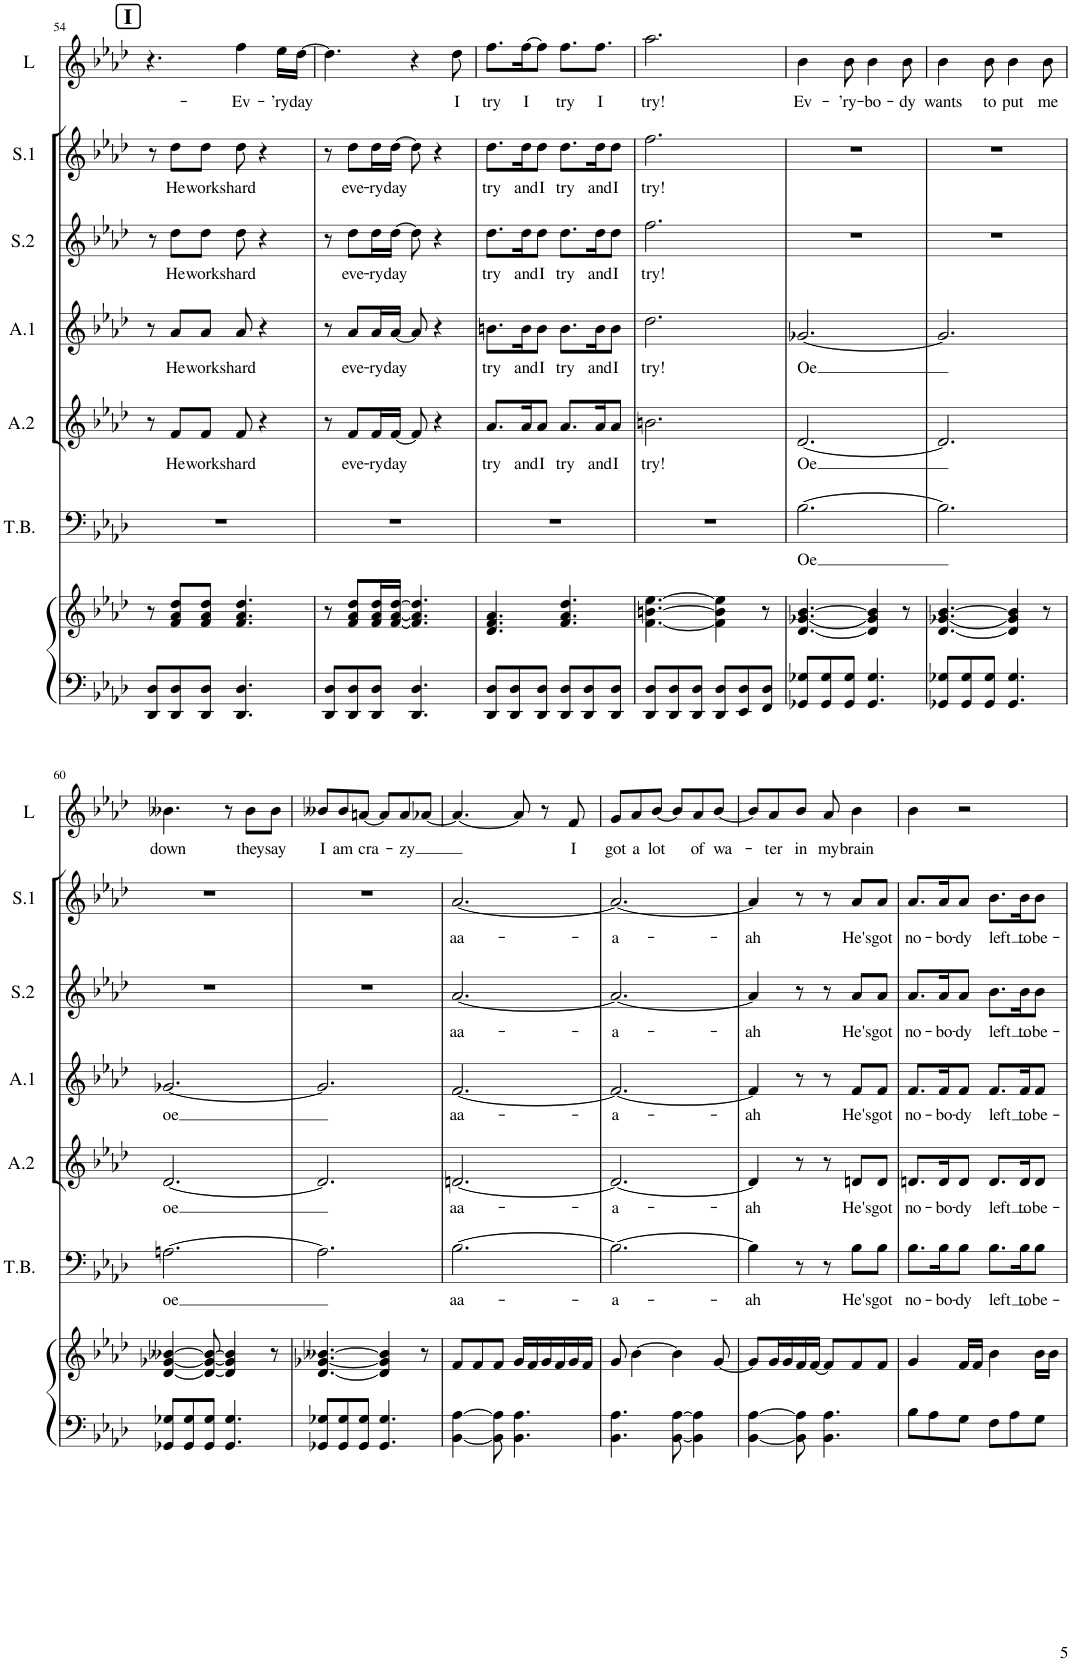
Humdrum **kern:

**kern	**kern	**kern	**text	**kern	**text	**kern	**text	**kern	**text	**kern	**text	**kern	**text
*part7	*part7	*part6	*part6	*part5	*part5	*part4	*part4	*part3	*part3	*part2	*part2	*part1	*part1
*staff8	*staff7	*staff6	*staff6	*staff5	*staff5	*staff4	*staff4	*staff3	*staff3	*staff2	*staff2	*staff1	*staff1
*I"Piano	*	*I"Tenor Bas	*	*I"Alt 2	*	*I"Alt 1	*	*I"Soprano 2	*	*I"Soprano 1	*	*I"Lead	*
*I'Pno	*	*I'T.B.	*	*I'A.2	*	*I'A.1	*	*I'S.2	*	*I'S.1	*	*I'L	*
!!LO:PB:g=z
*clefF4	*clefG2	*clefF4	*	*clefG2	*	*clefG2	*	*clefG2	*	*clefG2	*	*clefG2	*
*k[b-e-a-d-]	*k[b-e-a-d-]	*k[b-e-a-d-]	*	*k[b-e-a-d-]	*	*k[b-e-a-d-]	*	*k[b-e-a-d-]	*	*k[b-e-a-d-]	*	*k[b-e-a-d-]	*
*M6/8	*M6/8	*M6/8	*	*M6/8	*	*M6/8	*	*M6/8	*	*M6/8	*	*M6/8	*
!!LO:REH:place=s1:a:B:cj:fs=14:t=I
=54	=54	=54	=54	=54	=54	=54	=54	=54	=54	=54	=54	=54	=54
8DD-/ 8D-/L	8r	2.r	.	8r	.	8r	.	8r	.	8r	.	4.r	.
!	!	!	!	!	!LO:LY:b	!	!LO:LY:b	!	!LO:LY:b	!	!LO:LY:b	!	!
8DD-/ 8D-/	8f/ 8a-/ 8dd-/L	.	.	8f/L	He	8a-/L	He	8dd-\L	He	8dd-\L	He	.	.
!	!	!	!	!	!LO:LY:b	!	!LO:LY:b	!	!LO:LY:b	!	!LO:LY:b	!	!
8DD-/ 8D-/J	8f/ 8a-/ 8dd-/J	.	.	8f/J	works	8a-/J	works	8dd-\J	works	8dd-\J	works	.	.
!	!	!	!	!	!LO:LY:b	!	!LO:LY:b	!	!LO:LY:b	!	!LO:LY:b	!	!LO:LY:b
4.DD-/ 4.D-/	4.f/ 4.a-/ 4.dd-/	.	.	8f/	hard	8a-/	hard	8dd-\	hard	8dd-\	hard	4ff\	-Ev-
.	.	.	.	4r	.	4r	.	4r	.	4r	.	.	.
!	!	!	!	!	!	!	!	!	!	!	!	!	!LO:LY:b
.	.	.	.	.	.	.	.	.	.	.	.	16ee-\LL	-’ry
!	!	!	!	!	!	!	!	!	!	!	!	!	!LO:LY:b
.	.	.	.	.	.	.	.	.	.	.	.	[16dd-\JJ	day
=55	=55	=55	=55	=55	=55	=55	=55	=55	=55	=55	=55	=55	=55
8DD-/ 8D-/L	8r	2.r	.	8r	.	8r	.	8r	.	8r	.	4.dd-\]	.
!	!	!	!	!	!LO:LY:b	!	!LO:LY:b	!	!LO:LY:b	!	!LO:LY:b	!	!
8DD-/ 8D-/	8f/ 8a-/ 8dd-/L	.	.	8f/L	eve-	8a-/L	eve-	8dd-\L	eve-	8dd-\L	eve-	.	.
!	!	!	!	!	!LO:LY:b	!	!LO:LY:b	!	!LO:LY:b	!	!LO:LY:b	!	!
8DD-/ 8D-/J	16f/ 16a-/ 16dd-/L	.	.	16f/L	-ry	16a-/L	-ry	16dd-\L	-ry	16dd-\L	-ry	.	.
!	!	!	!	!	!LO:LY:b	!	!LO:LY:b	!	!LO:LY:b	!	!LO:LY:b	!	!
.	[16f/ [16a-/ [16dd-/JJ	.	.	[16f/JJ	day	[16a-/JJ	day	[16dd-\JJ	day	[16dd-\JJ	day	.	.
4.DD-/ 4.D-/	4.f/] 4.a-/] 4.dd-/]	.	.	8f/]	.	8a-/]	.	8dd-\]	.	8dd-\]	.	4r	.
.	.	.	.	4r	.	4r	.	4r	.	4r	.	.	.
!	!	!	!	!	!	!	!	!	!	!	!	!	!LO:LY:b
.	.	.	.	.	.	.	.	.	.	.	.	8dd-\	I
=56	=56	=56	=56	=56	=56	=56	=56	=56	=56	=56	=56	=56	=56
!	!	!	!	!	!LO:LY:b	!	!LO:LY:b	!	!LO:LY:b	!	!LO:LY:b	!	!LO:LY:b
8DD-/ 8D-/L	4.d-/ 4.f/ 4.a-/	2.r	.	8.a-/L	try	8.bn\L	try	8.dd-\L	try	8.dd-\L	try	8.ff\L	try
8DD-/ 8D-/	.	.	.	.	.	.	.	.	.	.	.	.	.
!	!	!	!	!	!LO:LY:b	!	!LO:LY:b	!	!LO:LY:b	!	!LO:LY:b	!	!LO:LY:b
.	.	.	.	16a-/K	and	16b\K	and	16dd-\K	and	16dd-\K	and	[16ff\K	I
!	!	!	!	!	!LO:LY:b	!	!LO:LY:b	!	!LO:LY:b	!	!LO:LY:b	!	!
8DD-/ 8D-/J	.	.	.	8a-/J	I	8b\J	I	8dd-\J	I	8dd-\J	I	8ff\J]	.
!	!	!	!	!	!LO:LY:b	!	!LO:LY:b	!	!LO:LY:b	!	!LO:LY:b	!	!LO:LY:b
8DD-/ 8D-/L	4.f/ 4.a-/ 4.dd-/	.	.	8.a-/L	try	8.b\L	try	8.dd-\L	try	8.dd-\L	try	8.ff\L	try
8DD-/ 8D-/	.	.	.	.	.	.	.	.	.	.	.	.	.
!	!	!	!	!	!LO:LY:b	!	!LO:LY:b	!	!LO:LY:b	!	!LO:LY:b	!	!LO:LY:b
.	.	.	.	16a-/K	and	16b\K	and	16dd-\K	and	16dd-\K	and	8.ff\J	I
!	!	!	!	!	!LO:LY:b	!	!LO:LY:b	!	!LO:LY:b	!	!LO:LY:b	!	!
8DD-/ 8D-/J	.	.	.	8a-/J	I	8b\J	I	8dd-\J	I	8dd-\J	I	.	.
=57	=57	=57	=57	=57	=57	=57	=57	=57	=57	=57	=57	=57	=57
!	!	!	!	!	!LO:LY:b	!	!LO:LY:b	!	!LO:LY:b	!	!LO:LY:b	!	!LO:LY:b
8DD-/ 8D-/L	[4.f\ [4.bn\ [4.ee-\	2.r	.	2.bn\	try!	2.dd-\	try!	2.ff\	try!	2.ff\	try!	2.aa-\	try!
8DD-/ 8D-/	.	.	.	.	.	.	.	.	.	.	.	.	.
8DD-/ 8D-/J	.	.	.	.	.	.	.	.	.	.	.	.	.
8DD-/ 8D-/L	4f\] 4b\] 4ee-\]	.	.	.	.	.	.	.	.	.	.	.	.
8EE-/ 8D-/	.	.	.	.	.	.	.	.	.	.	.	.	.
8FF/ 8D-/J	8r	.	.	.	.	.	.	.	.	.	.	.	.
=58	=58	=58	=58	=58	=58	=58	=58	=58	=58	=58	=58	=58	=58
!	!	!	!LO:LY:b	!	!LO:LY:b	!	!LO:LY:b	!	!	!	!	!	!LO:LY:b
8GG-X/ 8G-X/L	[4.d-/ [4.g-X/ [4.b-/	[2.B-\	Oe	[2.d-/	Oe	[2.g-X/	Oe	2.r	.	2.r	.	4b-\	Ev-
8GG-/ 8G-/	.	.	.	.	.	.	.	.	.	.	.	.	.
!	!	!	!	!	!	!	!	!	!	!	!	!	!LO:LY:b
8GG-/ 8G-/J	.	.	.	.	.	.	.	.	.	.	.	8b-\	-’ry-
!	!	!	!	!	!	!	!	!	!	!	!	!	!LO:LY:b
4.GG-/ 4.G-/	4d-/] 4g-/] 4b-/]	.	.	.	.	.	.	.	.	.	.	4b-\	-bo-
!	!	!	!	!	!	!	!	!	!	!	!	!	!LO:LY:b
.	8r	.	.	.	.	.	.	.	.	.	.	8b-\	-dy
=59	=59	=59	=59	=59	=59	=59	=59	=59	=59	=59	=59	=59	=59
!	!	!	!	!	!	!	!	!	!	!	!	!	!LO:LY:b
8GG-X/ 8G-X/L	[4.d-/ [4.g-X/ [4.b-/	2.B-\]	.	2.d-/]	.	2.g-/]	.	2.r	.	2.r	.	4b-\	wants
8GG-/ 8G-/	.	.	.	.	.	.	.	.	.	.	.	.	.
!	!	!	!	!	!	!	!	!	!	!	!	!	!LO:LY:b
8GG-/ 8G-/J	.	.	.	.	.	.	.	.	.	.	.	8b-\	to
!	!	!	!	!	!	!	!	!	!	!	!	!	!LO:LY:b
4.GG-/ 4.G-/	4d-/] 4g-/] 4b-/]	.	.	.	.	.	.	.	.	.	.	4b-\	put
!	!	!	!	!	!	!	!	!	!	!	!	!	!LO:LY:b
.	8r	.	.	.	.	.	.	.	.	.	.	8b-\	me
!!LO:LB:g=z
=60	=60	=60	=60	=60	=60	=60	=60	=60	=60	=60	=60	=60	=60
!	!	!	!LO:LY:b	!	!LO:LY:b	!	!LO:LY:b	!	!	!	!	!	!LO:LY:b
8GG-X/ 8G-X/L	[4d-/ [4g-X/ [4b--X/	[2.An\	oe	[2.d-/	oe	[2.g-X/	oe	2.r	.	2.r	.	4.b--X\	down
8GG-/ 8G-/	.	.	.	.	.	.	.	.	.	.	.	.	.
8GG-/ 8G-/J	8d-/_ 8g-/_ 8b--/_	.	.	.	.	.	.	.	.	.	.	.	.
4.GG-/ 4.G-/	4d-/] 4g-/] 4b--/]	.	.	.	.	.	.	.	.	.	.	8r	.
!	!	!	!	!	!	!	!	!	!	!	!	!	!LO:LY:b
.	.	.	.	.	.	.	.	.	.	.	.	8b--\L	they
!	!	!	!	!	!	!	!	!	!	!	!	!	!LO:LY:b
.	8r	.	.	.	.	.	.	.	.	.	.	8b--\J	say
=61	=61	=61	=61	=61	=61	=61	=61	=61	=61	=61	=61	=61	=61
!	!	!	!	!	!	!	!	!	!	!	!	!	!LO:LY:b
8GG-X/ 8G-X/L	[4.d-/ [4.g-X/ [4.b--X/	2.A\]	.	2.d-/]	.	2.g-/]	.	2.r	.	2.r	.	8b--X/L	I
!	!	!	!	!	!	!	!	!	!	!	!	!	!LO:LY:b
8GG-/ 8G-/	.	.	.	.	.	.	.	.	.	.	.	8b--/	am
!	!	!	!	!	!	!	!	!	!	!	!	!	!LO:LY:b
8GG-/ 8G-/J	.	.	.	.	.	.	.	.	.	.	.	[8an/J	cra-
4.GG-/ 4.G-/	4d-/] 4g-/] 4b--/]	.	.	.	.	.	.	.	.	.	.	8a/L]	.
!	!	!	!	!	!	!	!	!	!	!	!	!	!LO:LY:b
.	.	.	.	.	.	.	.	.	.	.	.	8a/	-zy
.	8r	.	.	.	.	.	.	.	.	.	.	[8a-X/J	.
=62	=62	=62	=62	=62	=62	=62	=62	=62	=62	=62	=62	=62	=62
!	!	!	!LO:LY:b	!	!LO:LY:b	!	!LO:LY:b	!	!LO:LY:b	!	!LO:LY:b	!	!
[4BB-\ [4A-\	8f/L	[2.B-\	aa-	[2.dn/	aa-	[2.f/	aa-	[2.a-/	aa-	[2.a-/	aa-	4.a-/_	.
.	8f/	.	.	.	.	.	.	.	.	.	.	.	.
8BB-\] 8A-\]	8f/J	.	.	.	.	.	.	.	.	.	.	.	.
4.BB-\ 4.A-\	16g/LL	.	.	.	.	.	.	.	.	.	.	8a-/]	.
.	16f/	.	.	.	.	.	.	.	.	.	.	.	.
.	16g/	.	.	.	.	.	.	.	.	.	.	8r	.
.	16f/	.	.	.	.	.	.	.	.	.	.	.	.
!	!	!	!	!	!	!	!	!	!	!	!	!	!LO:LY:b
.	16g/	.	.	.	.	.	.	.	.	.	.	8f/	I
.	16f/JJ	.	.	.	.	.	.	.	.	.	.	.	.
=63	=63	=63	=63	=63	=63	=63	=63	=63	=63	=63	=63	=63	=63
!	!	!	!LO:LY:b	!	!LO:LY:b	!	!LO:LY:b	!	!LO:LY:b	!	!LO:LY:b	!	!LO:LY:b
4.BB-\ 4.A-\	8g/	2.B-\_	-a-	2.d/_	-a-	2.f/_	-a-	2.a-/_	-a-	2.a-/_	-a-	8g/L	got
!	!	!	!	!	!	!	!	!	!	!	!	!	!LO:LY:b
.	[4b-\	.	.	.	.	.	.	.	.	.	.	8a-/	a
!	!	!	!	!	!	!	!	!	!	!	!	!	!LO:LY:b
.	.	.	.	.	.	.	.	.	.	.	.	[8b-/J	lot
[8BB-\ [8A-\	4b-\]	.	.	.	.	.	.	.	.	.	.	8b-/L]	.
!	!	!	!	!	!	!	!	!	!	!	!	!	!LO:LY:b
4BB-\] 4A-\]	.	.	.	.	.	.	.	.	.	.	.	8a-/	of
!	!	!	!	!	!	!	!	!	!	!	!	!	!LO:LY:b
.	[8g/	.	.	.	.	.	.	.	.	.	.	[8b-/J	wa-
=64	=64	=64	=64	=64	=64	=64	=64	=64	=64	=64	=64	=64	=64
!	!	!	!LO:LY:b	!	!LO:LY:b	!	!LO:LY:b	!	!LO:LY:b	!	!LO:LY:b	!	!
[4BB-\ [4A-\	8g/L]	4B-\]	-ah	4d/]	-ah	4f/]	-ah	4a-/]	-ah	4a-/]	-ah	8b-/L]	.
!	!	!	!	!	!	!	!	!	!	!	!	!	!LO:LY:b
.	16g/L	.	.	.	.	.	.	.	.	.	.	8a-/	-ter
.	16g/	.	.	.	.	.	.	.	.	.	.	.	.
!	!	!	!	!	!	!	!	!	!	!	!	!	!LO:LY:b
8BB-\] 8A-\]	16f/	8r	.	8r	.	8r	.	8r	.	8r	.	8b-/J	in
.	[16f/JJ	.	.	.	.	.	.	.	.	.	.	.	.
!	!	!	!	!	!	!	!	!	!	!	!	!	!LO:LY:b
4.BB-\ 4.A-\	8f/L]	8r	.	8r	.	8r	.	8r	.	8r	.	8a-/	my
!	!	!	!LO:LY:b	!	!LO:LY:b	!	!LO:LY:b	!	!LO:LY:b	!	!LO:LY:b	!	!LO:LY:b
.	8f/	8B-\L	-He's	8dn/L	-He's	8f/L	-He's	8a-/L	-He's	8a-/L	-He's	4b-\	brain
!	!	!	!LO:LY:b	!	!LO:LY:b	!	!LO:LY:b	!	!LO:LY:b	!	!LO:LY:b	!	!
.	8f/J	8B-\J	got	8d/J	got	8f/J	got	8a-/J	got	8a-/J	got	.	.
=65	=65	=65	=65	=65	=65	=65	=65	=65	=65	=65	=65	=65	=65
!	!	!	!LO:LY:b	!	!LO:LY:b	!	!LO:LY:b	!	!LO:LY:b	!	!LO:LY:b	!	!
8B-\L	4g/	8.B-\L	no-	8.dn/L	no-	8.f/L	no-	8.a-/L	no-	8.a-/L	no-	4b-\	.
8A-\	.	.	.	.	.	.	.	.	.	.	.	.	.
!	!	!	!LO:LY:b	!	!LO:LY:b	!	!LO:LY:b	!	!LO:LY:b	!	!LO:LY:b	!	!
.	.	16B-\K	-bo-	16d/K	-bo-	16f/K	-bo-	16a-/K	-bo-	16a-/K	-bo-	.	.
!	!	!	!LO:LY:b	!	!LO:LY:b	!	!LO:LY:b	!	!LO:LY:b	!	!LO:LY:b	!	!
8G\J	16f/LL	8B-\J	-dy	8d/J	-dy	8f/J	-dy	8a-/J	-dy	8a-/J	-dy	2r	.
.	16f/JJ	.	.	.	.	.	.	.	.	.	.	.	.
!	!	!	!LO:LY:b	!	!LO:LY:b	!	!LO:LY:b	!	!LO:LY:b	!	!LO:LY:b	!	!
8F\L	4b-\	8.B-\L	left	8.d/L	left	8.f/L	left	8.b-\L	left	8.b-\L	left	.	.
8A-\	.	.	.	.	.	.	.	.	.	.	.	.	.
!	!	!	!LO:LY:b	!	!LO:LY:b	!	!LO:LY:b	!	!LO:LY:b	!	!LO:LY:b	!	!
.	.	16B-\K	to	16d/K	to	16f/K	to	16b-\K	to	16b-\K	to	.	.
!	!	!	!LO:LY:b	!	!LO:LY:b	!	!LO:LY:b	!	!LO:LY:b	!	!LO:LY:b	!	!
8G\J	16b-\LL	8B-\J	be-	8d/J	be-	8f/J	be-	8b-\J	be-	8b-\J	be-	.	.
.	16b-\JJ	.	.	.	.	.	.	.	.	.	.	.	.
=	=	=	=	=	=	=	=	=	=	=	=	=	=
*-	*-	*-	*-	*-	*-	*-	*-	*-	*-	*-	*-	*-	*-
